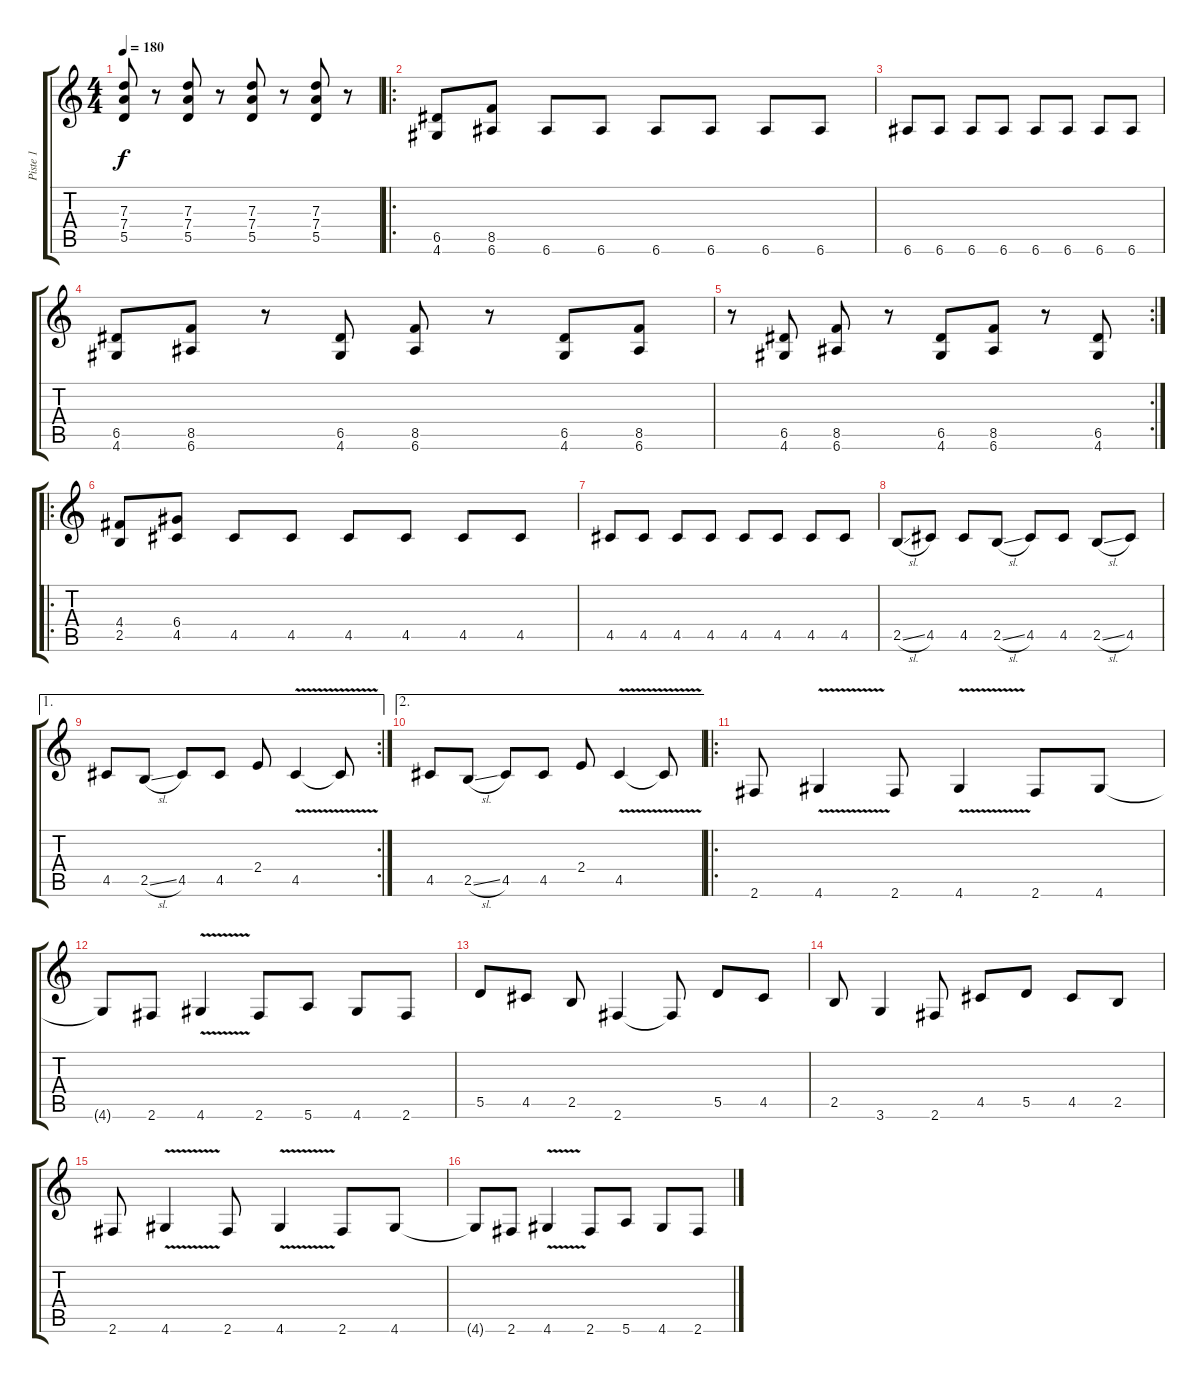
\track ("Piste 1" "Piste 1") {instrument overdrivenguitar}
\staff {score tabs}
\tuning (E4 B3 G3 D3 A2 E2) {hide}
\ts (4 4)
\tempo 180
\clef g2
\ks c
(7.3 7.4 5.5).8{dy f} r.8 (7.3 7.4 5.5).8 r.8 (7.3 7.4 5.5).8 r.8 (7.3 7.4 5.5).8 r.8 |
\ro
(6.5 4.6).8 (8.5 6.6).8 6.6.8 6.6.8 6.6.8 6.6.8 6.6.8 6.6.8 |
6.6.8 6.6.8 6.6.8 6.6.8 6.6.8 6.6.8 6.6.8 6.6.8 |
(6.5 4.6).8 (8.5 6.6).8 r.8 (6.5 4.6).8 (8.5 6.6).8 r.8 (6.5 4.6).8 (8.5 6.6).8 |
\rc 2
r.8 (6.5 4.6).8 (8.5 6.6).8 r.8 (6.5 4.6).8 (8.5 6.6).8 r.8 (6.5 4.6).8 |
\ro
(4.4 2.5).8 (6.4 4.5).8 4.5.8 4.5.8 4.5.8 4.5.8 4.5.8 4.5.8 |
4.5.8 4.5.8 4.5.8 4.5.8 4.5.8 4.5.8 4.5.8 4.5.8 |
2.5{sl}.8 4.5.8 4.5.8 2.5{sl}.8 4.5.8 4.5.8 2.5{sl}.8 4.5.8 |
\ae 1
\rc 2
4.5.8 2.5{sl}.8 4.5.8 4.5.8 2.4.8 4.5{v}.4 4.5{t}.8 |
\ae 2
4.5.8 2.5{sl}.8 4.5.8 4.5.8 2.4.8 4.5{v}.4 4.5{t}.8 |
\ro
2.6.8 4.6{v}.4 2.6.8 4.6{v}.4 2.6.8 4.6.8 |
4.6{t}.8 2.6.8 4.6{v}.4 2.6.8 5.6.8 4.6.8 2.6.8 |
5.5.8 4.5.8 2.5.8 2.6.4 2.6{t}.8 5.5.8 4.5.8 |
2.5.8 3.6.4 2.6.8 4.5.8 5.5.8 4.5.8 2.5.8 |
2.6.8 4.6{v}.4 2.6.8 4.6{v}.4 2.6.8 4.6.8 |
4.6{t}.8 2.6.8 4.6{v}.4 2.6.8 5.6.8 4.6.8 2.6.8
